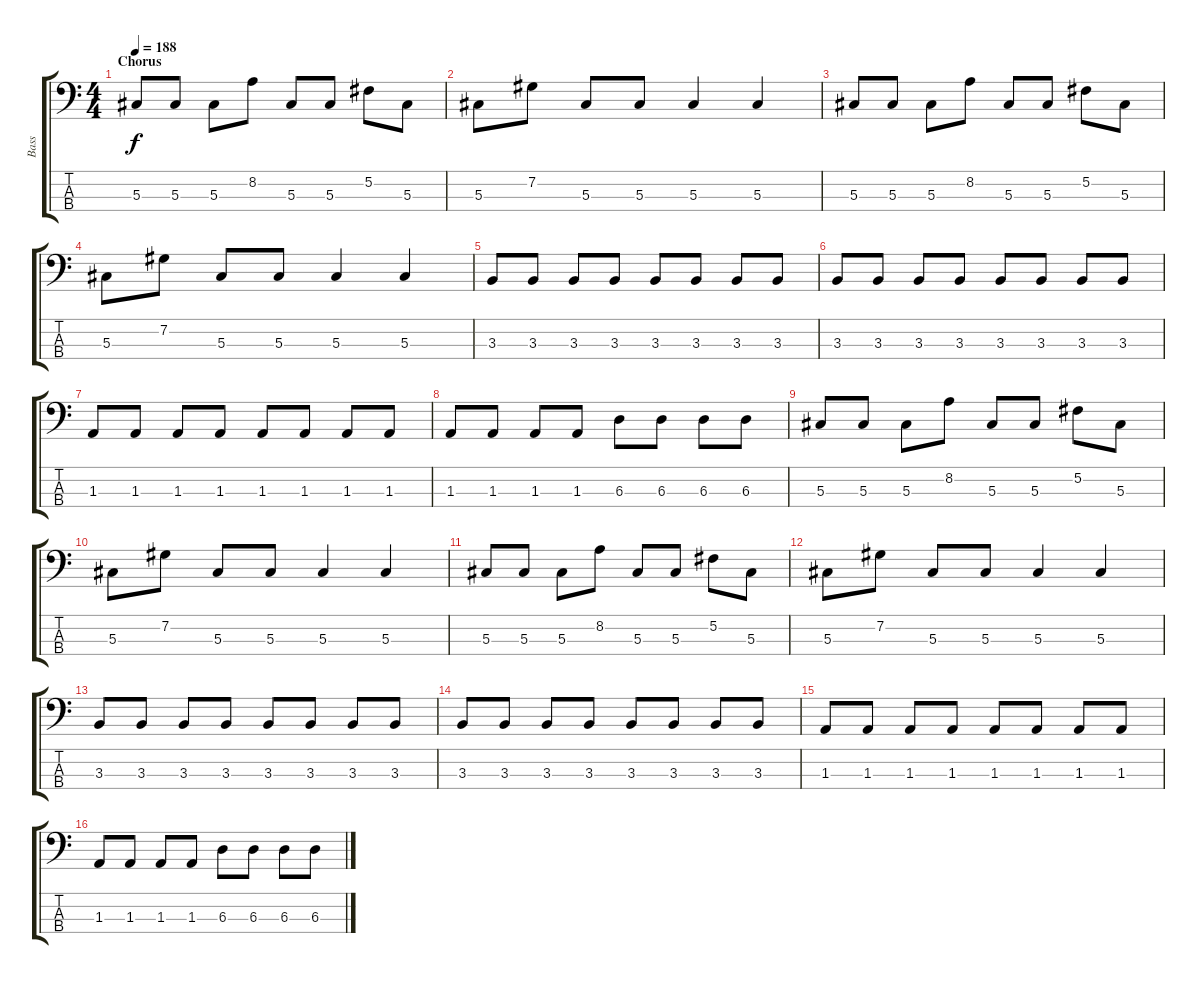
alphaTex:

\track ("Bass" "Bass") {instrument electricbasspick}
\staff {score tabs}
\tuning (Gb2 Db2 Ab1 Eb1) {hide}
\ts (4 4)
\section ("" "Chorus")
\tempo 188
\clef f4
\ks c
5.3.8{dy f} 5.3.8 5.3.8 8.2.8 5.3.8 5.3.8 5.2.8 5.3.8 |
5.3.8 7.2.8 5.3.8 5.3.8 5.3.4 5.3.4 |
5.3.8 5.3.8 5.3.8 8.2.8 5.3.8 5.3.8 5.2.8 5.3.8 |
5.3.8 7.2.8 5.3.8 5.3.8 5.3.4 5.3.4 |
3.3.8 3.3.8 3.3.8 3.3.8 3.3.8 3.3.8 3.3.8 3.3.8 |
3.3.8 3.3.8 3.3.8 3.3.8 3.3.8 3.3.8 3.3.8 3.3.8 |
1.3.8 1.3.8 1.3.8 1.3.8 1.3.8 1.3.8 1.3.8 1.3.8 |
1.3.8 1.3.8 1.3.8 1.3.8 6.3.8 6.3.8 6.3.8 6.3.8 |
5.3.8 5.3.8 5.3.8 8.2.8 5.3.8 5.3.8 5.2.8 5.3.8 |
5.3.8 7.2.8 5.3.8 5.3.8 5.3.4 5.3.4 |
5.3.8 5.3.8 5.3.8 8.2.8 5.3.8 5.3.8 5.2.8 5.3.8 |
5.3.8 7.2.8 5.3.8 5.3.8 5.3.4 5.3.4 |
3.3.8 3.3.8 3.3.8 3.3.8 3.3.8 3.3.8 3.3.8 3.3.8 |
3.3.8 3.3.8 3.3.8 3.3.8 3.3.8 3.3.8 3.3.8 3.3.8 |
1.3.8 1.3.8 1.3.8 1.3.8 1.3.8 1.3.8 1.3.8 1.3.8 |
1.3.8 1.3.8 1.3.8 1.3.8 6.3.8 6.3.8 6.3.8 6.3.8
